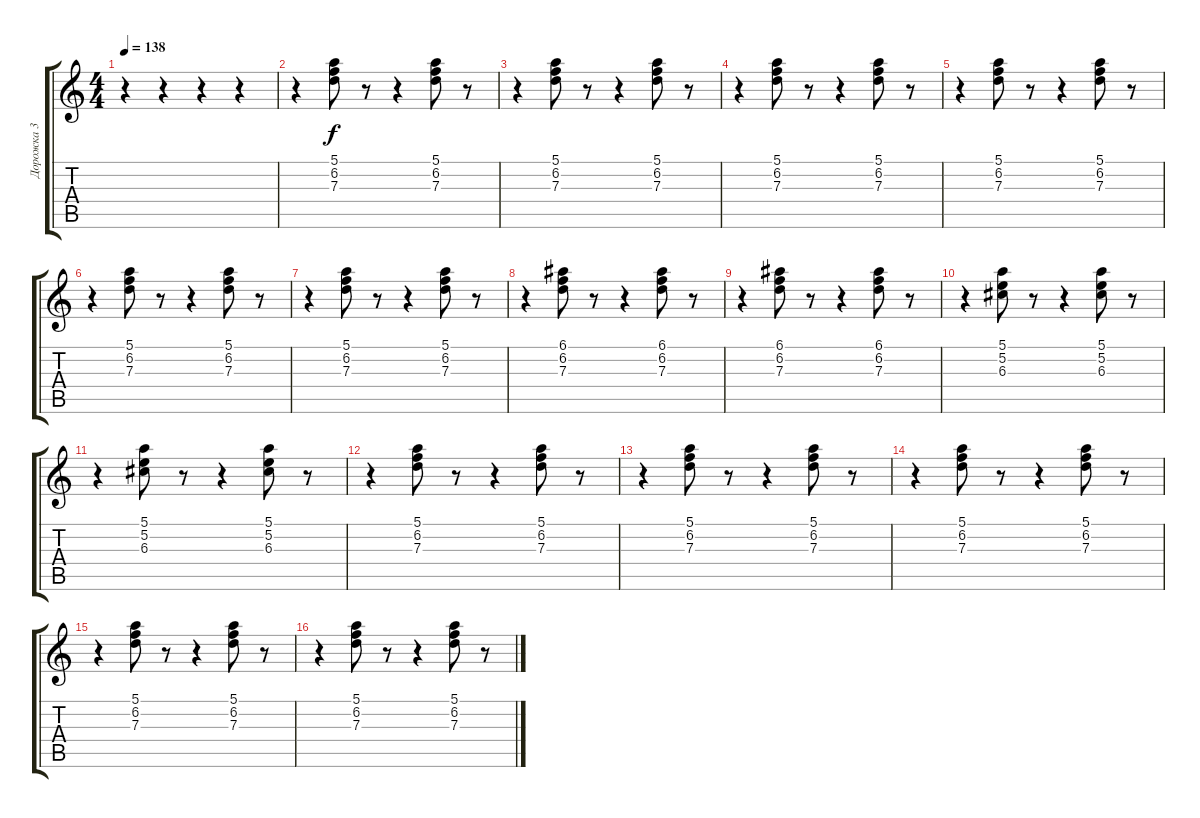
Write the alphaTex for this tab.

\track ("Дорожка 3" "Дорожка 3") {instrument acousticguitarsteel}
\staff {score tabs}
\tuning (E4 B3 G3 D3 A2 E2) {hide}
\ts (4 4)
\tempo 138
\clef g2
\ks c
r.4{dy f instrument acousticguitarsteel} r.4 r.4 r.4 |
r.4 (5.1 6.2 7.3).8 r.8 r.4 (5.1 6.2 7.3).8 r.8 |
r.4 (5.1 6.2 7.3).8 r.8 r.4 (5.1 6.2 7.3).8 r.8 |
r.4 (5.1 6.2 7.3).8 r.8 r.4 (5.1 6.2 7.3).8 r.8 |
r.4 (5.1 6.2 7.3).8 r.8 r.4 (5.1 6.2 7.3).8 r.8 |
r.4 (5.1 6.2 7.3).8 r.8 r.4 (5.1 6.2 7.3).8 r.8 |
r.4 (5.1 6.2 7.3).8 r.8 r.4 (5.1 6.2 7.3).8 r.8 |
r.4 (6.1 6.2 7.3).8 r.8 r.4 (6.1 6.2 7.3).8 r.8 |
r.4 (6.1 6.2 7.3).8 r.8 r.4 (6.1 6.2 7.3).8 r.8 |
r.4 (5.1 5.2 6.3).8 r.8 r.4 (5.1 5.2 6.3).8 r.8 |
r.4 (5.1 5.2 6.3).8 r.8 r.4 (5.1 5.2 6.3).8 r.8 |
r.4 (5.1 6.2 7.3).8 r.8 r.4 (5.1 6.2 7.3).8 r.8 |
r.4 (5.1 6.2 7.3).8 r.8 r.4 (5.1 6.2 7.3).8 r.8 |
r.4 (5.1 6.2 7.3).8 r.8 r.4 (5.1 6.2 7.3).8 r.8 |
r.4 (5.1 6.2 7.3).8 r.8 r.4 (5.1 6.2 7.3).8 r.8 |
r.4 (5.1 6.2 7.3).8 r.8 r.4 (5.1 6.2 7.3).8 r.8
